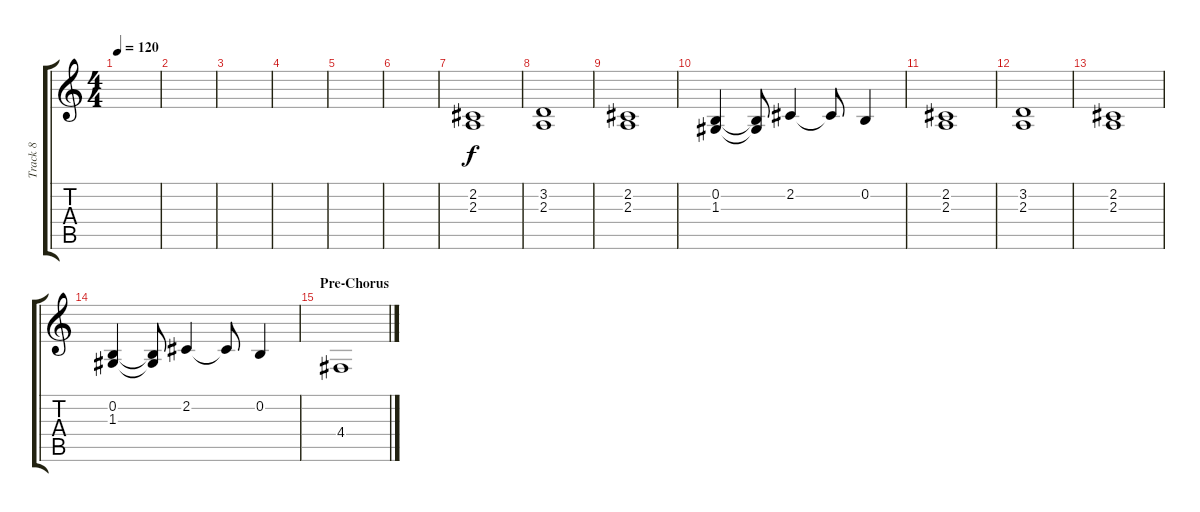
\track ("Track 8" "Track 8") {instrument vibraphone}
\staff {score tabs}
\tuning (E4 B3 G3 D3 A2 E2) {hide}
\ts (4 4)
\tempo 120
\clef g2
\ks c
|
|
|
|
|
|
(2.2 2.3).1 |
(3.2 2.3).1 |
(2.2 2.3).1 |
(0.2 1.3).4 (0.2{t} 1.3{t}).8 2.2.4 2.2{t}.8 0.2.4 |
(2.2 2.3).1 |
(3.2 2.3).1 |
(2.2 2.3).1 |
(0.2 1.3).4 (0.2{t} 1.3{t}).8 2.2.4 2.2{t}.8 0.2.4 |
\section ("" "Pre-Chorus")
4.4.1
